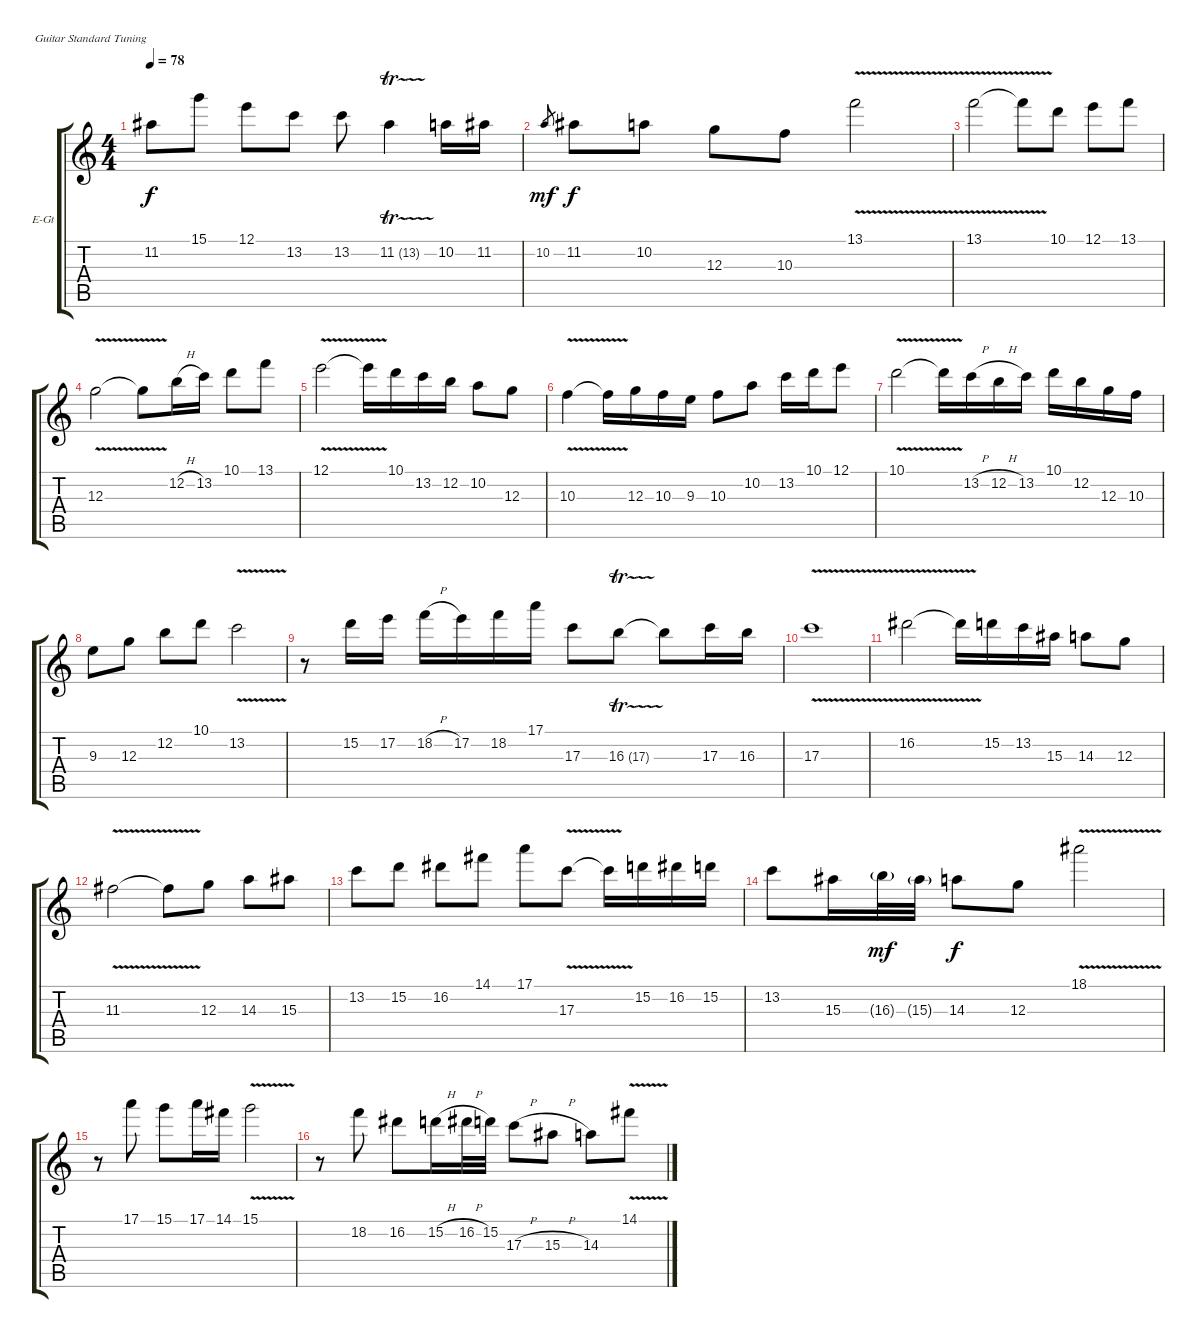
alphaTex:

\bracketExtendMode groupsimilarinstruments
\firstSystemTrackNameOrientation horizontal
\otherSystemsTrackNameOrientation horizontal
\track ("Solo" "E-Gt") {mute instrument distortionguitar}
\staff {score tabs}
\tuning (E4 B3 G3 D3 A2 E2)
\ts (4 4)
\tempo 78
\clef g2
\ks c
11.2.8{dy f} 15.1.8 12.1.8 13.2.8 13.2.8 11.2{tr (13 16)}.4 10.2.16 11.2.16 |
10.2.8{gr dy mf} 11.2.8{dy f} 10.2.8 12.3.8 10.3.8 13.1{v}.2 |
13.1{v}.2 13.1{v t}.8 10.1.8 12.1.8 13.1.8 |
12.3{v}.2 12.3{v t}.8 12.2{h}.16 13.2.16 10.1.8 13.1.8 |
12.1{v}.2 12.1{v t}.16 10.1.16 13.2.16 12.2.16 10.2.8 12.3.8 |
10.3{v}.4 10.3{v t}.16 12.3.16 10.3.16 9.3.16 10.3.8 10.2.8 13.2.16 10.1.16 12.1.8 |
10.1{v}.2 10.1{v t}.16 13.2{h}.16 12.2{h}.16 13.2.16 10.1.16 12.2.16 12.3.16 10.3.16 |
9.3.8 12.3.8 12.2.8 10.1.8 13.2{v}.2 |
r.8 15.2.16 17.2.16 18.2{h}.16 17.2.16 18.2.16 17.1.16 17.3.8 16.3{tr (17 16)}.8 16.3{t}.8 17.3.16 16.3.16 |
17.3{v}.1 |
16.2{v}.2 16.2{v t}.16 15.2.16 13.2.16 15.3.16 14.3.8 12.3.8 |
11.3{v}.2 11.3{v t}.8 12.3.8 14.3.8 15.3.8 |
13.2.8 15.2.8 16.2.8 14.1.8 17.1.8 17.3{v}.8 17.3{v t}.16 15.2.16 16.2.16 15.2.16 |
13.2.8 15.3.16 16.3{g}.32{dy mf} 15.3{g}.32 14.3.8{dy f} 12.3.8 18.1{v}.2 |
r.8 17.1.8 15.1.8 17.1.16 14.1.16 15.1{v}.2 |
r.8 18.2.8 16.2.8 15.2{h}.16 16.2{h}.32 15.2.32 17.3{h}.8 15.3{h}.8 14.3.8 14.1{v}.8
